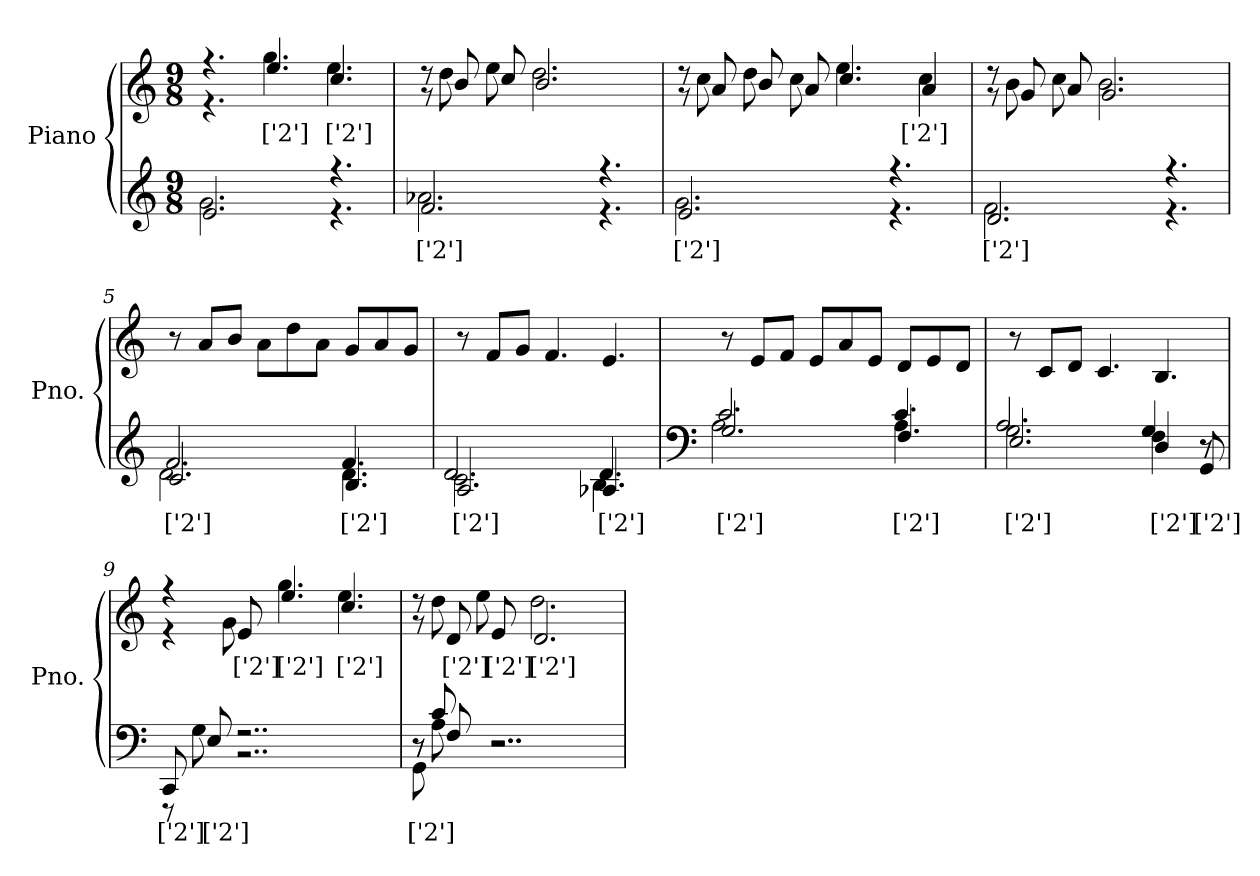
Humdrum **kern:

**kern	**text	**kern	**text
*part1	*part1	*part1	*part1
*staff2	*staff2	*staff1	*staff1
*I"Piano	*	*	*
*I'Pno.	*	*	*
*clefG2	*	*clefG2	*
*k[]	*	*k[]	*
*M9/8	*	*M9/8	*
*MM108	*	*MM108	*
=1	=1	=1	=1
*^	*	*^	*
2.e	2.g	.	4.r	4.r	.
.	.	.	4.eei	4.gg	['2']
4.r	4.r	.	4.cci	4.ee	['2']
=2	=2	=2	=2	=2	=2
2.fi	2.a-X	['2']	8r	8r	.
.	.	.	8b	8dd	.
.	.	.	8cc	8ee	.
.	.	.	2.b	2.dd	.
4.r	4.r	.	.	.	.
=3	=3	=3	=3	=3	=3
2.e	2.gi	['2']	8r	8r	.
.	.	.	8a	8cc	.
.	.	.	8b	8dd	.
.	.	.	8a	8cc	.
.	.	.	4.cc	4.ee	.
4.r	4.r	.	.	.	.
.	.	.	4ai	4cc	['2']
=4	=4	=4	=4	=4	=4
2.di	2.f	['2']	8r	8r	.
.	.	.	8g	8b	.
.	.	.	8a	8cc	.
.	.	.	2.g	2.b	.
4.r	4.r	.	.	.	.
*v	*v	*	*	*	*
*	*	*v	*v	*
=5	=5	=5	=5
*^	*	*	*
*	*^	*	*	*
2.ci	2.d	2.f	['2']	8r	.
.	.	.	.	8a/L	.
.	.	.	.	8b/J	.
.	.	.	.	8a\L	.
.	.	.	.	8dd\	.
.	.	.	.	8a\J	.
4.Bi	4.d	4.f	['2']	8g/L	.
.	.	.	.	8a/	.
.	.	.	.	8g/J	.
=6	=6	=6	=6	=6	=6
2.Ai	2.c	2.d	['2']	8r	.
.	.	.	.	8f/L	.
.	.	.	.	8g/J	.
.	.	.	.	4.f/	.
4.A-Xi	4.B	4.d	['2']	4.e/	.
!!LO:LB:g=z
=7	=7	=7	=7	=7	=7
*clefF4	*	*	*	*	*
2.Gi	2.A	2.c	['2']	8r	.
.	.	.	.	8e/L	.
.	.	.	.	8f/J	.
.	.	.	.	8e/L	.
.	.	.	.	8a/	.
.	.	.	.	8e/J	.
4.Fi	4.A	4.c	['2']	8d/L	.
.	.	.	.	8e/	.
.	.	.	.	8d/J	.
=8	=8	=8	=8	=8	=8
2.Ei	2.G	2.A	['2']	8r	.
.	.	.	.	8c/L	.
.	.	.	.	8d/J	.
.	.	.	.	4.c/	.
4Di	4F	4G	['2']	4.B/	.
8GGi/	8r	8r	['2']	.	.
*v	*v	*v	*	*	*
=9	=9	=9	=9
*^	*	*^	*
8CCi/L	8r	['2']	4r	4r	.
8E	8Gi	['2']	.	.	.
2..r	2..r	.	8e	8gi	['2']
.	.	.	4.ee	4.ggi	['2']
.	.	.	4.cci	4.ee	['2']
*v	*v	*	*	*	*
=10	=10	=10	=10	=10
*^	*	*	*	*
*	*^	*	*	*	*
8GGi\L	8r	8r	['2']	8r	8r	.
8F	8A	8c	.	8di	8dd	['2']
2..r	2..r	2..r	.	8ei	8ee	['2']
.	.	.	.	2.di	2.dd	['2']
*v	*v	*v	*	*	*	*
*	*	*v	*v	*
=	=	=	=
*-	*-	*-	*-
